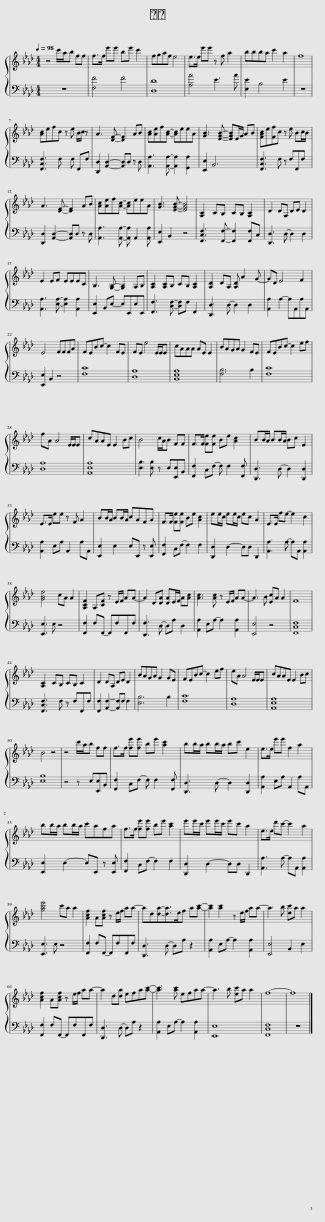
X:1
%%score { 1 | ( 2 3 ) }
L:1/8
Q:1/4=98
M:4/4
I:linebreak $
K:Ab
V:1 treble
V:2 bass
V:3 bass
V:1
 z4 c'/a/b ff | f>f e'e' be' c'2 | fgaf e4 | e>e e'e' z f a2 | bbba c'2 a2 | %5
 f8 |$ [Ac]efc z e B/c/ z | A3 [DF]- [DF]2 AB | [Ac][Ae]f[Ac]- [Ac]eeA | [GB]3 [EGB]- [EGB]E/G/ AB | %10
 [FAc]e[Ff]c z e Bc/B/ |$ A3 [DF]- [DF]2 AB | [Ac][Ae]f[Ac]- [Ac]eeA | [GB]3 [EGB]- [EGB]4 | [A,C]2 CB, CB, [A,C]2 | %15
 D2 DA, DE D2 |$ E2 EF EEEC | B,3 [G,B,]- [G,B,]2 A,B, | [A,C]2 [A,C]B, CB, [A,C]2 | [A,D]2 DA, [A,D] A2 G- | %20
 GD E4 F2 |$ E4 FFFA | FEBc- c2 FE | FE e4 E/E/E | cAAA AE E2 | %25
 BAGA G2 FE | FEBc- c2 ef |$ fA A4 E/E/E | cAAE E2 Bc | B4 c/A/B FF | %30
 F>F [Fe][Fe] Be [Ac]2 | BB/A/ BB/A/ Bc E2 |$ E>E ee z F A2 | BB/A/ BB/A/ cAFA | F>F [Fe][Fe] Be [Ac]2 | %35
 ee/c/ ee/c/ ec A2 | E>E fe- e2 c2 |$ [GBe]4 cA A2 | [A,CF]2 A,[CF] z E/F/ AA- | A2 D[DA] [DA]E/F/ A[Ac] | %40
 [Ac]3 [Ac] z E/F/ AA- | A3 B [Ec]A A2 | F8 |$ [A,C]2 CB, CB, C2 | D2 DA, DE D2 | %45
 BAGA G2 GE | FEBc- c2 ef | eA A4 E/E/E | cAAE E2 Bc |$ B4 z4 | %50
 z4 c'/a/b ff | f>f [fe'][fe'] be' [ac']2 | bb/a/ bb/a/ bc' e2 | e>e e'e' f2 a2 |$ bb/a/ bb/a/ c'afa | %55
 f>f [fe'][fe'] be' [ac']2 | e'e'/c'/ e'e'/c'/ e'c' a2 | e>e d'c'- c'2 a2 |$ [gbe']4 c'a a2 | [Acf]2 A[Acf] z e/f/ aa- | %60
 ad[da]-[da]>ef a[ac']- | [ac']2 [ac']2 z e/f/ aa- | a3 b [ec']a a2 |$ [Acf]2 A[Acf] z e/f/ aa- | a2 d[da] efa[ac']- | %65
 [ac']3 [ac'] efaa- | a3 b [ec']a a2 | f8- | f8 |] %69
V:2
 z8 | [F,F]4 F4 | [D,D]8 | [A,A]4 E3 A | [E,E]2 B,4 E2 | %5
 z8 |$ [F,,C,F,]3 F, x x F,,F, | [D,,D,]2 [A,,D,]2- [A,,D,]D, z D, | [A,,A,]3 [A,,A,]- [A,,A,]2 [G,,A,]2 | [E,,E,]2 B,,6 | %10
 [F,,C,F,]3 F, z F,F,,F, |$ [D,,D,]2 [A,,D,]2- [A,,D,]D, z D, | [A,,A,]3 [A,,A,]- [A,,A,] A,,2 [A,,A,] | [E,,E,]2 B,,2 z4 | [F,,C,F,]3 [F,,F,]- [F,,F,]2 [F,,F,]C, | %15
 [D,,D,]3 D,- D,2 D,2 |$ [A,,A,]3 [E,A,]- [E,A,]2 [A,,A,]2 | [E,,E,]2 B,,E,- E,E,,E,E,, | [F,,F,]3 [C,F,]- [C,F,]F, F,,2 | [D,,D,]3 D,- D,2 D,2 | %20
 [A,,A,]2 A,2- A,A,,A,A,, |$ [E,,E,]2 B,,2 z4 | [F,C]8 | [D,A,]8 | [B,,E,A,]8 | %25
 [F,B,]6 B,2 | [F,C]8 |$ [D,A,]8 | [A,,E,A,]8 | [E,B,]3 [E,B,] z E,[E,,E,]B,, | %30
 [F,,F,]2 C,F,- F, F,2 [F,,F,] | [D,,D,]3 D,- D,2 [D,,D,]2 |$ [A,,A,]2 E,A, A,,2 A,A,, | [E,,E,]2 E,2 E,E,, z [E,,E,] | [F,,F,]2 C,F,- F,2 F,2 | %35
 [D,,D,]2 D,2- D,D, D,,2 | [A,,A,]3 A,- A,A,, [A,,A,]2 |$ [E,,E,]3 E, z4 | [F,,F,]2 F,F,,- F,,F,F,,F, | [D,,F,]3 D,- D,A, D,2 | %40
 [A,,A,]2 E,A,- A,2 [A,,A,]2 | [E,,E,]4 z4 | [F,,C,F,]8 |$ [F,,C,F,]3 F, z F,F,,F, | [F,,F,]2 [A,,F,]2- [A,,F,]F, F,2 | %45
 [E,B,]6 B,2 | [F,C]8 | [D,A,]8 | [A,,E,A,]8 |$ [E,B,]8 | %50
 z4 z E,[E,,E,]B,, | [F,,F,]2 C,F,- F, F,2 [F,,F,] | [D,,D,]3 D,- D,2 [D,,D,]2 | [A,,A,]2 E,A, A,,2 A,A,, |$ [E,,E,]2 E,2- E,E,, z [E,,E,] | %55
 [F,,F,]2 C,F,- F,2 F,2 | [D,,D,]2 D,2- D,D, D,,2 | [A,,A,]3 A,- A,A,, [A,,A,]2 |$ [E,,E,]3 E, z4 | [F,,F,]2 F,F,,- F,,F,F,,F, | %60
 [D,,D,]3 D,- D,A, z2 | [A,,A,]2 E,A,- A,2 [A,,A,]2 | [E,,E,]4 B,,2 E,2 |$ [F,,F,]2 F,F,,- F,,F,F,,F, | [D,,D,]3 D,- D,A, z2 | %65
 [A,,A,]2 E,A,- A,2 [A,,A,]2 | [E,,E,]8 | [F,,C,F,]8 | z8 |] %69
V:3
 x8 | x8 | x8 | x8 | x8 | %5
 x8 |$ x5 F, x2 | x8 | x8 | x8 | %10
 x8 |$ x8 | x8 | x8 | x8 | %15
 x8 |$ x8 | x8 | x8 | x8 | %20
 x8 |$ x8 | x8 | x8 | x8 | %25
 x8 | x8 |$ x8 | x8 | x8 | %30
 x8 | x8 |$ x8 | x8 | x8 | %35
 x8 | x8 |$ x8 | x8 | x8 | %40
 x8 | x8 | x8 |$ x8 | x8 | %45
 x8 | x8 | x8 | x8 |$ x8 | %50
 x8 | x8 | x8 | x8 |$ x8 | %55
 x8 | x8 | x8 |$ x8 | x8 | %60
 x8 | x8 | x8 |$ x8 | x8 | %65
 x8 | x8 | x8 | x8 |] %69
